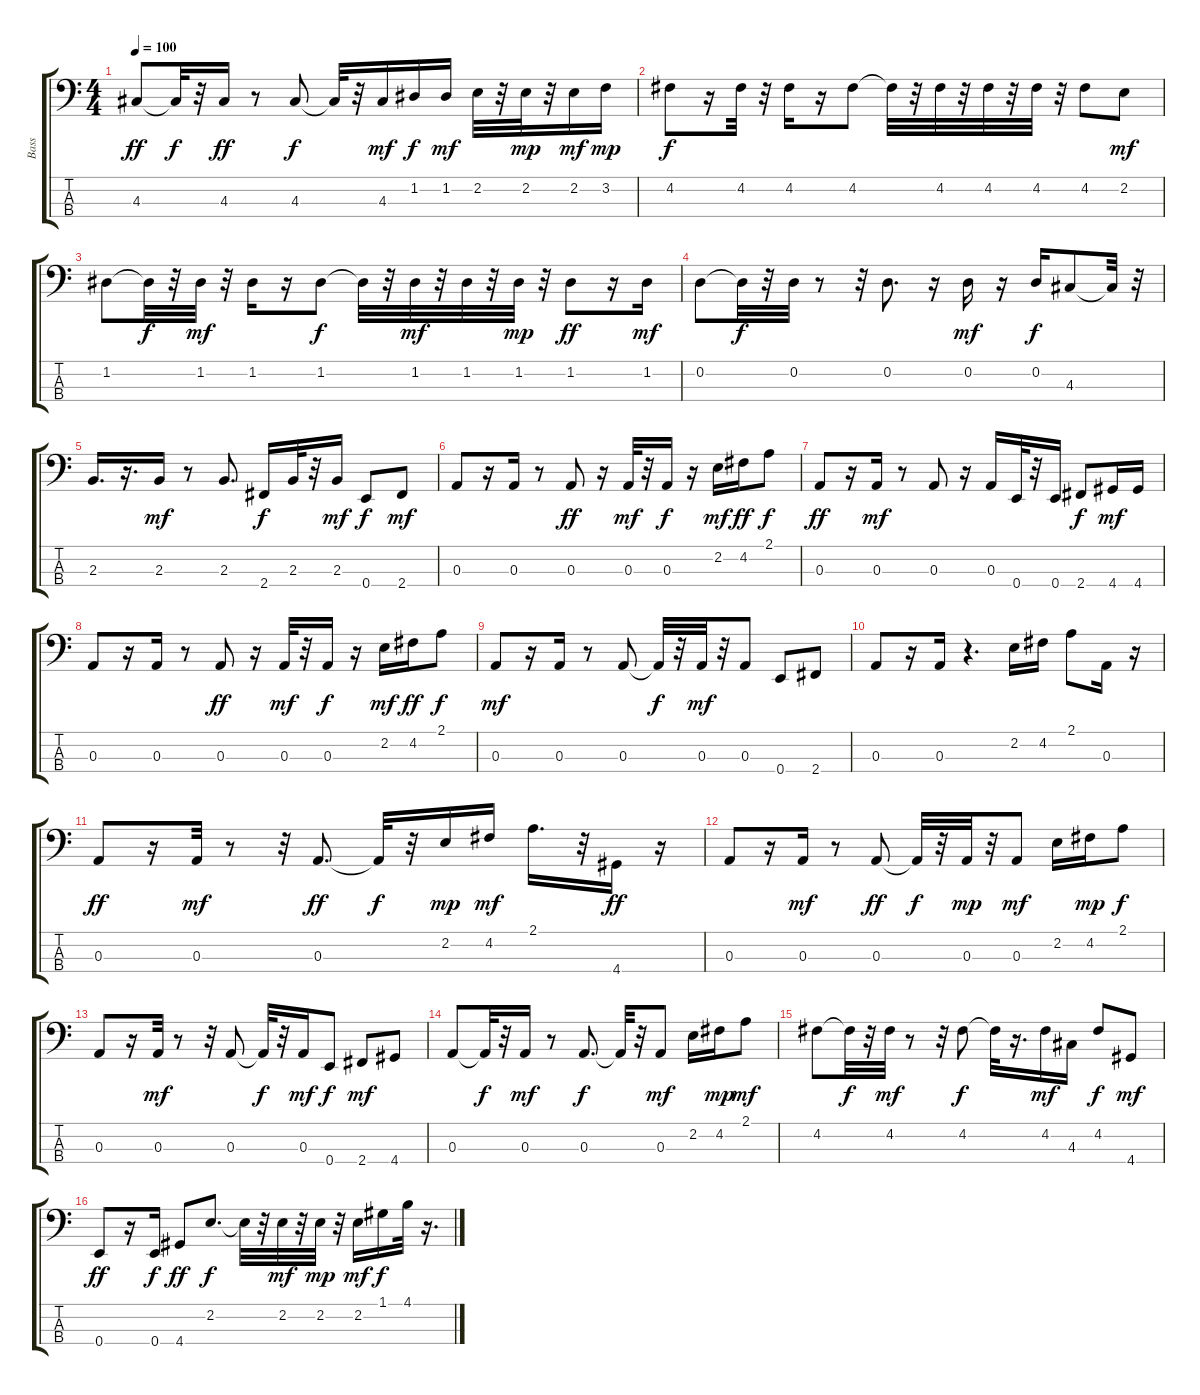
\track ("Bass" "Bass") {instrument electricbassfinger}
\staff {score tabs}
\tuning (G2 D2 A1 E1) {hide}
\ts (4 4)
\tempo 100
\clef f4
\ks c
4.3.8{dy ff} 4.3{t}.32{dy f} r.32 4.3.16{dy ff} r.8 4.3.8{dy f} 4.3{t}.32 r.32 4.3.16{dy mf} 1.2.16{dy f} 1.2.16{dy mf} 2.2.32 r.32 2.2.32{dy mp} r.32 2.2.16{dy mf} 3.2.16{dy mp} |
4.2.8{dy f} r.16 4.2.32 r.32 4.2.16 r.16 4.2.8 4.2{t}.32 r.32 4.2.32 r.32 4.2.32 r.32 4.2.32 r.32 4.2.8 2.2.8{dy mf} |
1.2.8 1.2{t}.32{dy f} r.32 1.2.32{dy mf} r.32 1.2.16 r.16 1.2.8{dy f} 1.2{t}.32 r.32 1.2.32{dy mf} r.32 1.2.32 r.32 1.2.32{dy mp} r.32 1.2.8{dy ff} r.16 1.2.16{dy mf} |
0.2.8 0.2{t}.32{dy f} r.32 0.2.32 r.8 r.32 0.2.8{d} r.16 0.2.16{dy mf} r.16 0.2.16{dy f} 4.3.8 4.3{t}.32 r.32 |
2.3.16{d} r.16{d} 2.3.16{dy mf} r.8 2.3.8{d} 2.4.16{dy f} 2.3.32 r.32 2.3.16{dy mf} 0.4.8{dy f} 2.4.8{dy mf} |
0.3.8 r.16 0.3.16 r.8 0.3.8{dy ff} r.16 0.3.32{dy mf} r.32 0.3.16{dy f} r.16 2.2.16{dy mf} 4.2.16{dy ff} 2.1.8{dy f} |
0.3.8{dy ff} r.16 0.3.16{dy mf} r.8 0.3.8 r.16 0.3.16 0.4.32 r.32 0.4.16 2.4.8{dy f} 4.4.16{dy mf} 4.4.16 |
0.3.8 r.16 0.3.16 r.8 0.3.8{dy ff} r.16 0.3.32{dy mf} r.32 0.3.16{dy f} r.16 2.2.16{dy mf} 4.2.16{dy ff} 2.1.8{dy f} |
0.3.8{dy mf} r.16 0.3.16 r.8 0.3.8 0.3{t}.32{dy f} r.32 0.3.32{dy mf} r.32 0.3.8 0.4.8 2.4.8 |
0.3.8 r.16 0.3.16 r.4{d} 2.2.16 4.2.16 2.1.8 0.3.16 r.16 |
0.3.8{dy ff} r.16 0.3.32{dy mf} r.8 r.32 0.3.8{d dy ff} 0.3{t}.32{dy f} r.32 2.2.16{dy mp} 4.2.16{dy mf} 2.1.16{d} r.32 4.4.16{dy ff} r.16 |
0.3.8 r.16 0.3.16{dy mf} r.8 0.3.8{dy ff} 0.3{t}.32{dy f} r.32 0.3.32{dy mp} r.32 0.3.8{dy mf} 2.2.16 4.2.16{dy mp} 2.1.8{dy f} |
0.3.8 r.16 0.3.32{dy mf} r.8 r.32 0.3.8 0.3{t}.32{dy f} r.32 0.3.16{dy mf} 0.4.8{dy f} 2.4.8{dy mf} 4.4.8 |
0.3.8 0.3{t}.32{dy f} r.32 0.3.16{dy mf} r.8 0.3.8{d dy f} 0.3{t}.32 r.32 0.3.8{dy mf} 2.2.16 4.2.16{dy mp} 2.1.8{dy mf} |
4.2.8 4.2{t}.32{dy f} r.32 4.2.32{dy mf} r.8 r.32 4.2.8{dy f} 4.2{t}.32 r.16{d} 4.2.16{dy mf} 4.3.16 4.2.8{dy f} 4.4.8{dy mf} |
0.4.8{dy ff} r.16 0.4.16{dy f} 4.4.8{dy ff} 2.2.8{d dy f} 2.2{t}.32 r.32 2.2.32{dy mf} r.32 2.2.32{dy mp} r.32 2.2.16{dy mf} 1.1.16{dy f} 4.1.32 r.16{d}
